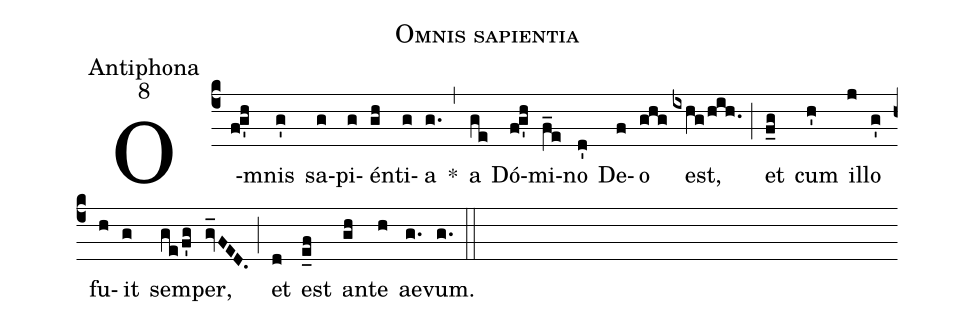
name:Omnis sapientia;
office-part:Antiphona;
mode:8;
%%
(c4) O(f!g'h)mnis(g') sa(g)pi(g)én(gh)ti(g)a(g.) *(,) a(ge) Dó(f!g'h)mi(f_e)no(d') De(f)o(ghg) est,(ixhg/hih.) (;) et(f_g) cum(h') il(j)lo(g') fu(h)it(g) sem(ge/f'g)per,(gv_FED.) (;) et(d) est(e_f) an(gh)te(h) ae(g.)vum.(g.) (::)
